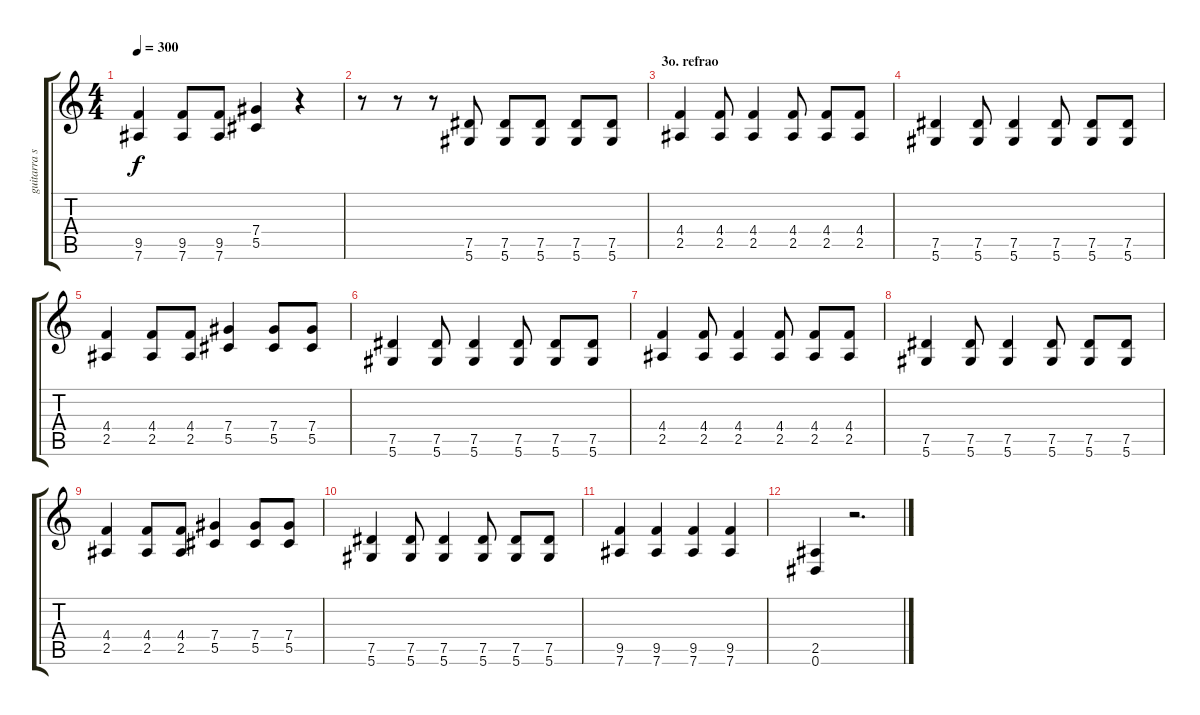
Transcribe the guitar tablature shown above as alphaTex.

\track ("guitarra solo" "guitarra s") {instrument distortionguitar}
\staff {score tabs}
\tuning (Eb4 Bb3 Gb3 Db3 Ab2 Eb2) {hide}
\ts (4 4)
\tempo 300
\clef g2
\ks c
(9.5 7.6).4{dy f} (9.5 7.6).8 (9.5 7.6).8 (7.4 5.5).4 r.4 |
r.8 r.8 r.8 (7.5 5.6).8 (7.5 5.6).8 (7.5 5.6).8 (7.5 5.6).8 (7.5 5.6).8 |
\section ("" "3o. refrao")
(4.4 2.5).4 (4.4 2.5).8 (4.4 2.5).4 (4.4 2.5).8 (4.4 2.5).8 (4.4 2.5).8 |
(7.5 5.6).4 (7.5 5.6).8 (7.5 5.6).4 (7.5 5.6).8 (7.5 5.6).8 (7.5 5.6).8 |
(4.4 2.5).4 (4.4 2.5).8 (4.4 2.5).8 (7.4 5.5).4 (7.4 5.5).8 (7.4 5.5).8 |
(7.5 5.6).4 (7.5 5.6).8 (7.5 5.6).4 (7.5 5.6).8 (7.5 5.6).8 (7.5 5.6).8 |
(4.4 2.5).4 (4.4 2.5).8 (4.4 2.5).4 (4.4 2.5).8 (4.4 2.5).8 (4.4 2.5).8 |
(7.5 5.6).4 (7.5 5.6).8 (7.5 5.6).4 (7.5 5.6).8 (7.5 5.6).8 (7.5 5.6).8 |
(4.4 2.5).4 (4.4 2.5).8 (4.4 2.5).8 (7.4 5.5).4 (7.4 5.5).8 (7.4 5.5).8 |
(7.5 5.6).4 (7.5 5.6).8 (7.5 5.6).4 (7.5 5.6).8 (7.5 5.6).8 (7.5 5.6).8 |
(9.5 7.6).4 (9.5 7.6).4 (9.5 7.6).4 (9.5 7.6).4 |
(2.5 0.6).4 r.2{d}
